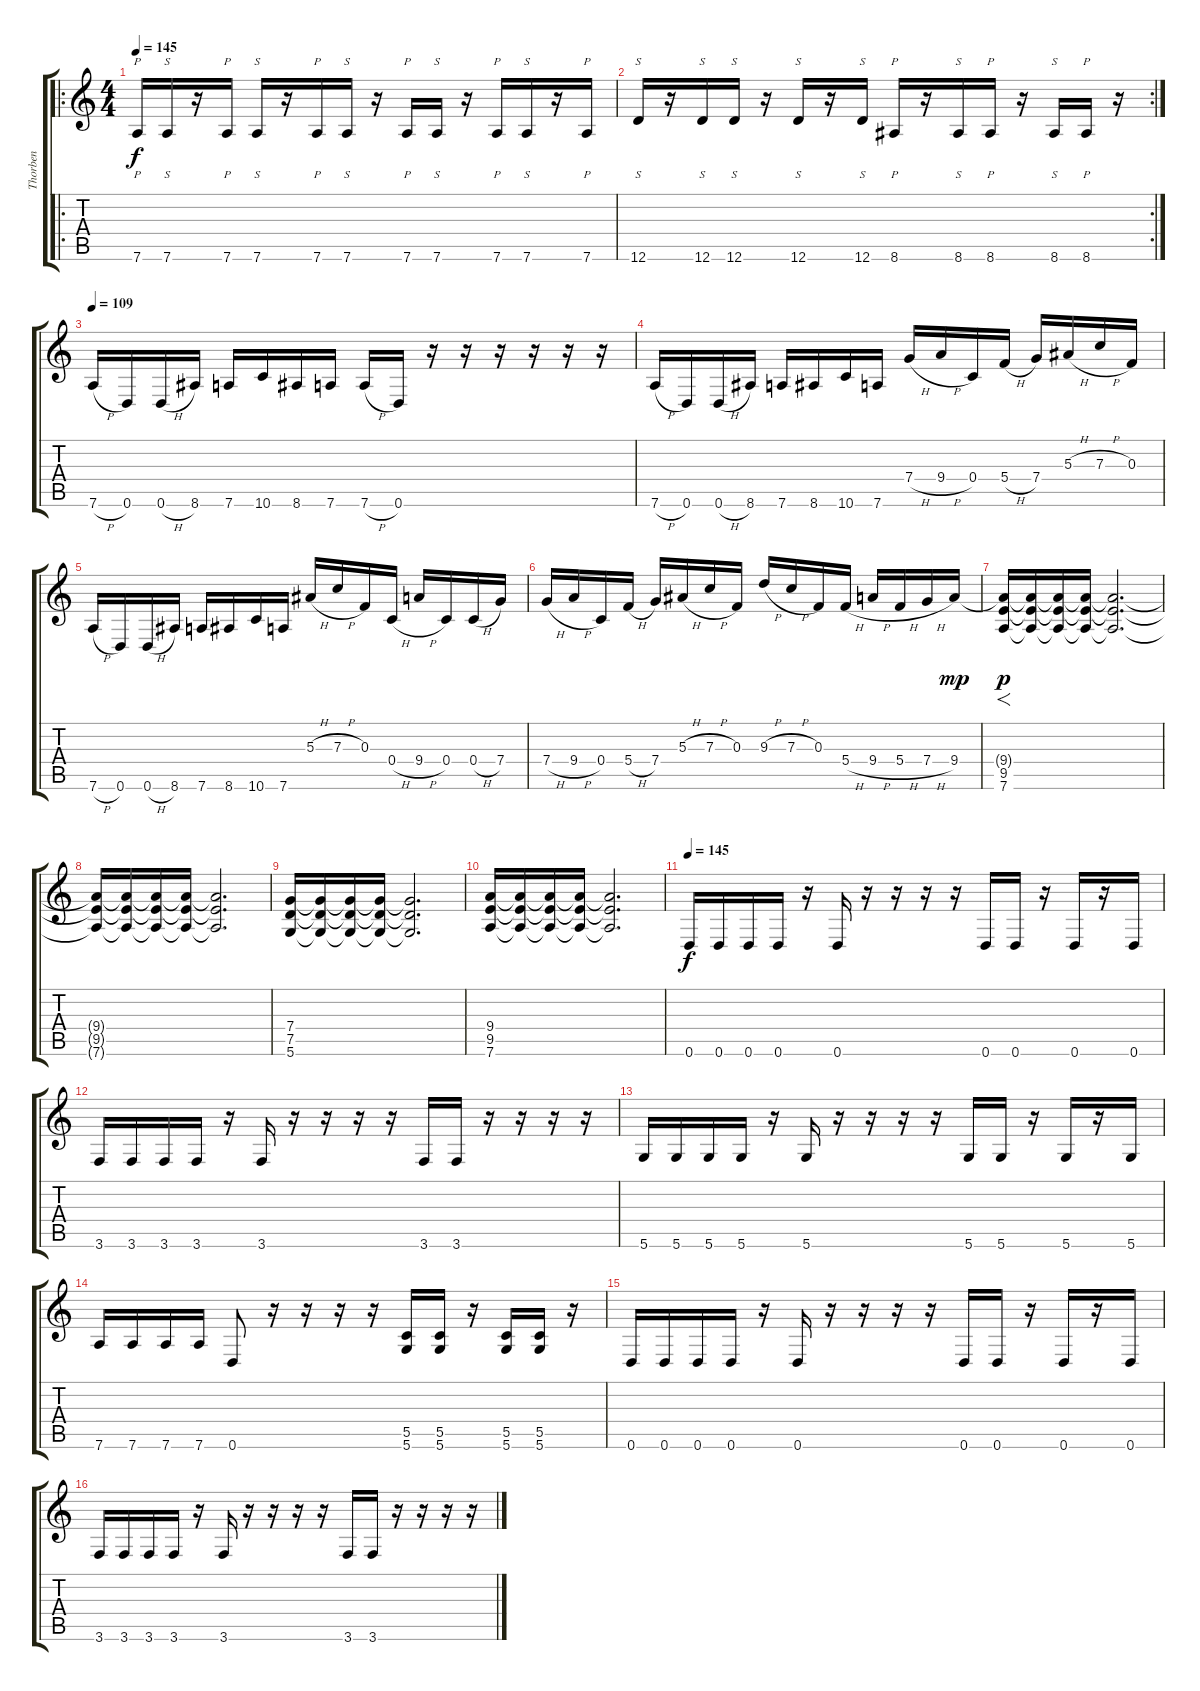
\track ("Thorben" "Thorben") {instrument overdrivenguitar}
\staff {score tabs}
\tuning (D4 A3 F3 C3 G2 D2) {hide}
\ro
\ts (4 4)
\tempo 145
\clef g2
\ks c
7.6.16{p dy f} 7.6.16{s} r.16 7.6.16{p} 7.6.16{s} r.16 7.6.16{p} 7.6.16{s} r.16 7.6.16{p} 7.6.16{s} r.16 7.6.16{p} 7.6.16{s} r.16 7.6.16{p} |
\rc 2
12.6.16{s} r.16 12.6.16{s} 12.6.16{s} r.16 12.6.16{s} r.16 12.6.16{s} 8.6.16{p} r.16 8.6.16{s} 8.6.16{p} r.16 8.6.16{s} 8.6.16{p} r.16 |
\tempo 109
7.6{h}.16 0.6.16 0.6{h}.16 8.6.16 7.6.16 10.6.16 8.6.16 7.6.16 7.6{h}.16 0.6.16 r.16 r.16 r.16 r.16 r.16 r.16 |
7.6{h}.16 0.6.16 0.6{h}.16 8.6.16 7.6.16 8.6.16 10.6.16 7.6.16 7.4{h}.16 9.4{h}.16 0.4.16 5.4{h}.16 7.4.16 5.3{h}.16 7.3{h}.16 0.3.16 |
7.6{h}.16 0.6.16 0.6{h}.16 8.6.16 7.6.16 8.6.16 10.6.16 7.6.16 5.3{h}.16 7.3{h}.16 0.3.16 0.4{h}.16 9.4{h}.16 0.4.16 0.4{h}.16 7.4.16 |
7.4{h}.16 9.4{h}.16 0.4.16 5.4{h}.16 7.4.16 5.3{h}.16 7.3{h}.16 0.3.16 9.3{h}.16 7.3{h}.16 0.3.16 5.4{h}.16 9.4{h}.16 5.4{h}.16 7.4{h}.16 9.4.16{dy mp} |
(9.4{t} 9.5 7.6).16{f dy p} (9.4{t} 9.5{t} 7.6{t}).16 (9.4{t} 9.5{t} 7.6{t}).16 (9.4{t} 9.5{t} 7.6{t}).16 (9.4{t} 9.5{t} 7.6{t}).2{d} |
(9.4{t} 9.5{t} 7.6{t}).16 (9.4{t} 9.5{t} 7.6{t}).16 (9.4{t} 9.5{t} 7.6{t}).16 (9.4{t} 9.5{t} 7.6{t}).16 (9.4{t} 9.5{t} 7.6{t}).2{d} |
(7.4 7.5 5.6).16 (7.4{t} 7.5{t} 5.6{t}).16 (7.4{t} 7.5{t} 5.6{t}).16 (7.4{t} 7.5{t} 5.6{t}).16 (7.4{t} 7.5{t} 5.6{t}).2{d} |
(9.4 9.5 7.6).16 (9.4{t} 9.5{t} 7.6{t}).16 (9.4{t} 9.5{t} 7.6{t}).16 (9.4{t} 9.5{t} 7.6{t}).16 (9.4{t} 9.5{t} 7.6{t}).2{d} |
\tempo 145
0.6.16{dy f} 0.6.16 0.6.16 0.6.16 r.16 0.6.16 r.16 r.16 r.16 r.16 0.6.16 0.6.16 r.16 0.6.16 r.16 0.6.16 |
3.6.16 3.6.16 3.6.16 3.6.16 r.16 3.6.16 r.16 r.16 r.16 r.16 3.6.16 3.6.16 r.16 r.16 r.16 r.16 |
5.6.16 5.6.16 5.6.16 5.6.16 r.16 5.6.16 r.16 r.16 r.16 r.16 5.6.16 5.6.16 r.16 5.6.16 r.16 5.6.16 |
7.6.16 7.6.16 7.6.16 7.6.16 0.6.8 r.16 r.16 r.16 r.16 (5.5 5.6).16 (5.5 5.6).16 r.16 (5.5 5.6).16 (5.5 5.6).16 r.16 |
0.6.16 0.6.16 0.6.16 0.6.16 r.16 0.6.16 r.16 r.16 r.16 r.16 0.6.16 0.6.16 r.16 0.6.16 r.16 0.6.16 |
3.6.16 3.6.16 3.6.16 3.6.16 r.16 3.6.16 r.16 r.16 r.16 r.16 3.6.16 3.6.16 r.16 r.16 r.16 r.16
